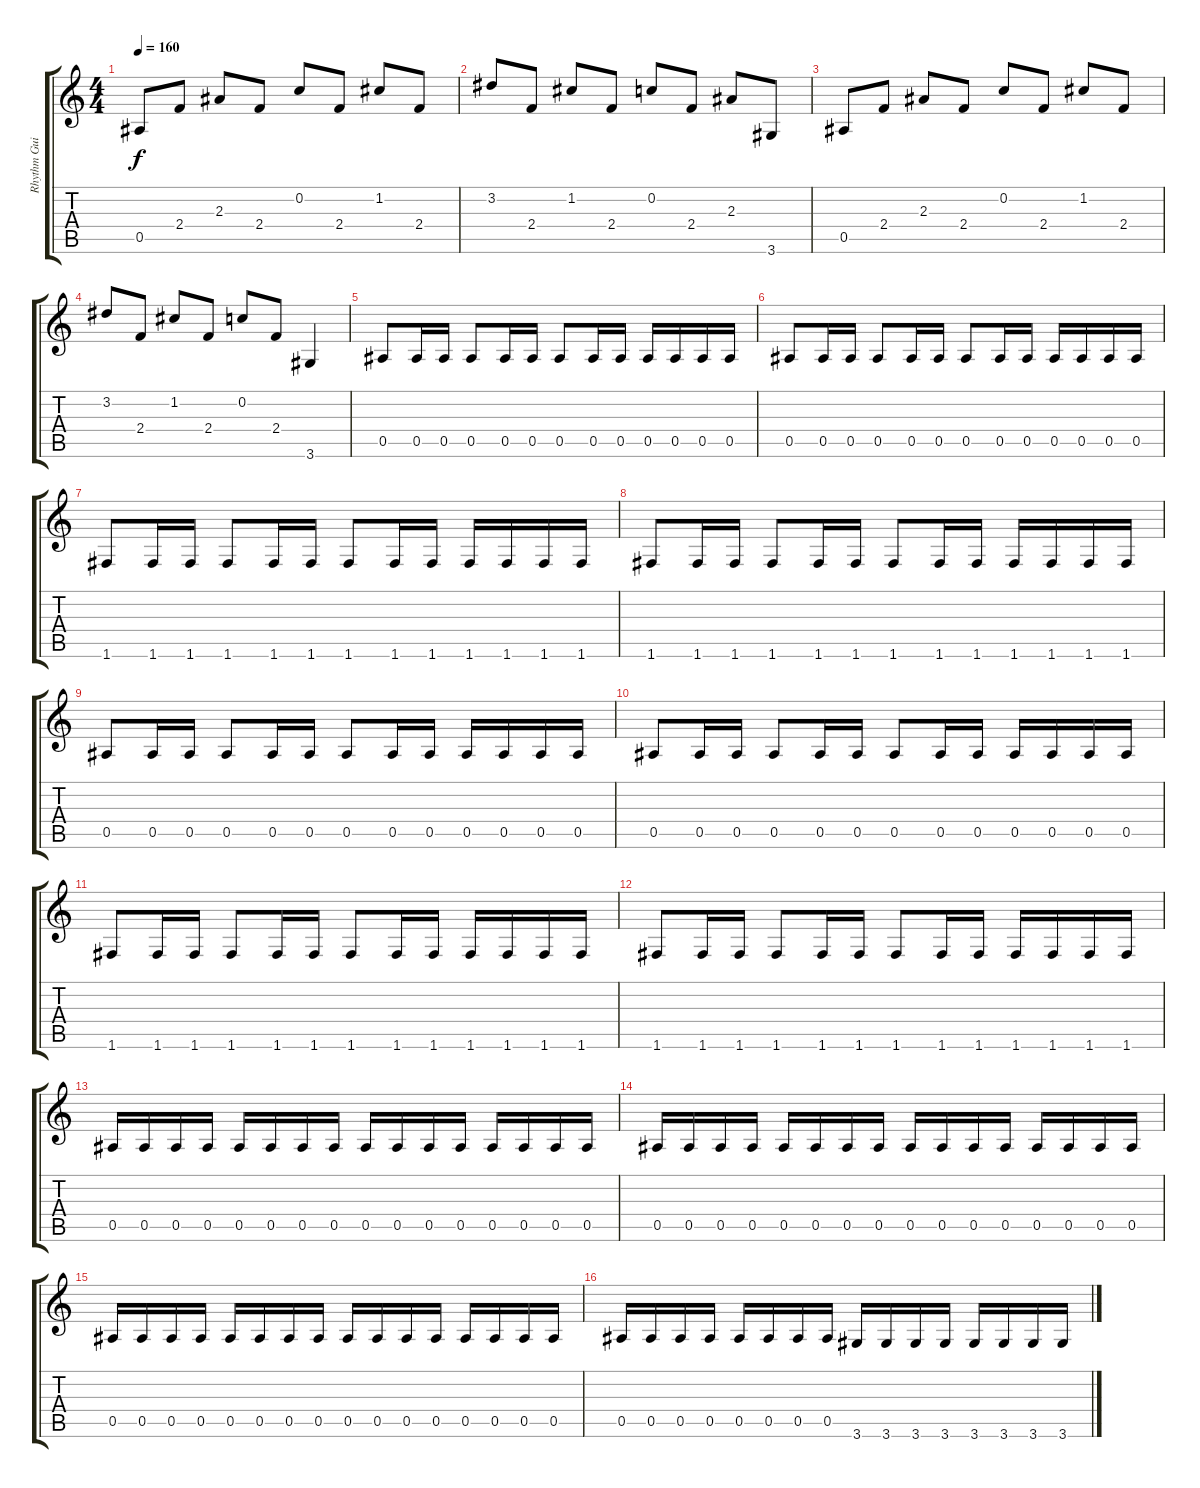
\track ("Rhythm Guitar 2" "Rhythm Gui") {instrument overdrivenguitar}
\staff {score tabs}
\tuning (F4 C4 Ab3 Eb3 Bb2 F2) {hide}
\ts (4 4)
\tempo 160
\clef g2
\ks c
0.5.8{dy f} 2.4.8 2.3.8 2.4.8 0.2.8 2.4.8 1.2.8 2.4.8 |
3.2.8 2.4.8 1.2.8 2.4.8 0.2.8 2.4.8 2.3.8 3.6.8 |
0.5.8 2.4.8 2.3.8 2.4.8 0.2.8 2.4.8 1.2.8 2.4.8 |
3.2.8 2.4.8 1.2.8 2.4.8 0.2.8 2.4.8 3.6.4 |
\section ("" "")
0.5.8 0.5.16 0.5.16 0.5.8 0.5.16 0.5.16 0.5.8 0.5.16 0.5.16 0.5.16 0.5.16 0.5.16 0.5.16 |
0.5.8 0.5.16 0.5.16 0.5.8 0.5.16 0.5.16 0.5.8 0.5.16 0.5.16 0.5.16 0.5.16 0.5.16 0.5.16 |
1.6.8 1.6.16 1.6.16 1.6.8 1.6.16 1.6.16 1.6.8 1.6.16 1.6.16 1.6.16 1.6.16 1.6.16 1.6.16 |
1.6.8 1.6.16 1.6.16 1.6.8 1.6.16 1.6.16 1.6.8 1.6.16 1.6.16 1.6.16 1.6.16 1.6.16 1.6.16 |
0.5.8 0.5.16 0.5.16 0.5.8 0.5.16 0.5.16 0.5.8 0.5.16 0.5.16 0.5.16 0.5.16 0.5.16 0.5.16 |
0.5.8 0.5.16 0.5.16 0.5.8 0.5.16 0.5.16 0.5.8 0.5.16 0.5.16 0.5.16 0.5.16 0.5.16 0.5.16 |
1.6.8 1.6.16 1.6.16 1.6.8 1.6.16 1.6.16 1.6.8 1.6.16 1.6.16 1.6.16 1.6.16 1.6.16 1.6.16 |
1.6.8 1.6.16 1.6.16 1.6.8 1.6.16 1.6.16 1.6.8 1.6.16 1.6.16 1.6.16 1.6.16 1.6.16 1.6.16 |
\section ("" "")
0.5.16 0.5.16 0.5.16 0.5.16 0.5.16 0.5.16 0.5.16 0.5.16 0.5.16 0.5.16 0.5.16 0.5.16 0.5.16 0.5.16 0.5.16 0.5.16 |
0.5.16 0.5.16 0.5.16 0.5.16 0.5.16 0.5.16 0.5.16 0.5.16 0.5.16 0.5.16 0.5.16 0.5.16 0.5.16 0.5.16 0.5.16 0.5.16 |
0.5.16 0.5.16 0.5.16 0.5.16 0.5.16 0.5.16 0.5.16 0.5.16 0.5.16 0.5.16 0.5.16 0.5.16 0.5.16 0.5.16 0.5.16 0.5.16 |
0.5.16 0.5.16 0.5.16 0.5.16 0.5.16 0.5.16 0.5.16 0.5.16 3.6.16 3.6.16 3.6.16 3.6.16 3.6.16 3.6.16 3.6.16 3.6.16
